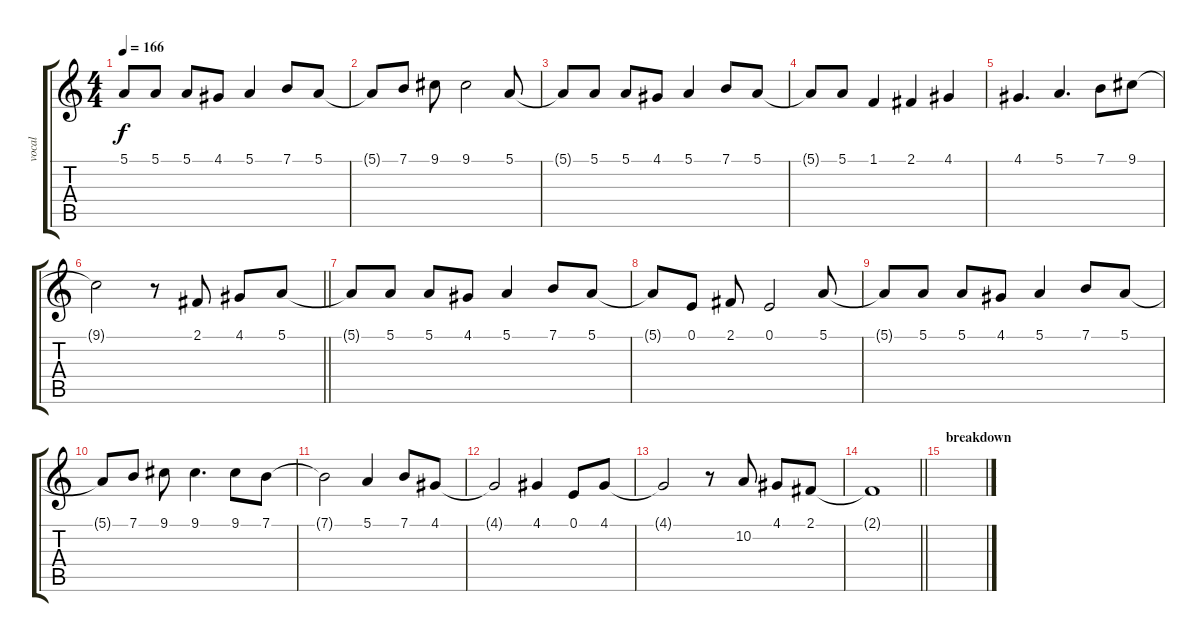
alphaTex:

\track ("vocal" "vocal") {instrument violin}
\staff {score tabs}
\tuning (E4 B3 G3 D3 A2 E2) {hide}
\ts (4 4)
\tempo 166
\clef g2
\ks c
5.1{t}.8{dy f} 5.1.8 5.1.8 4.1.8 5.1.4 7.1.8 5.1.8 |
5.1{t}.8 7.1.8 9.1.8 9.1.2 5.1.8 |
5.1{t}.8 5.1.8 5.1.8 4.1.8 5.1.4 7.1.8 5.1.8 |
5.1{t}.8 5.1.8 1.1.4 2.1.4 4.1.4 |
4.1.4{d} 5.1.4{d} 7.1.8 9.1.8 |
\barLineRight lightlight
9.1{t}.2 r.8 2.1.8 4.1.8 5.1.8 |
5.1{t}.8 5.1.8 5.1.8 4.1.8 5.1.4 7.1.8 5.1.8 |
5.1{t}.8 0.1.8 2.1.8 0.1.2 5.1.8 |
5.1{t}.8 5.1.8 5.1.8 4.1.8 5.1.4 7.1.8 5.1.8 |
5.1{t}.8 7.1.8 9.1.8 9.1.4{d} 9.1.8 7.1.8 |
7.1{t}.2 5.1.4 7.1.8 4.1.8 |
4.1{t}.2 4.1.4 0.1.8 4.1.8 |
4.1{t}.2 r.8 10.2.8 4.1.8 2.1.8 |
\barLineRight lightlight
2.1{t}.1 |
\section ("" "breakdown")
